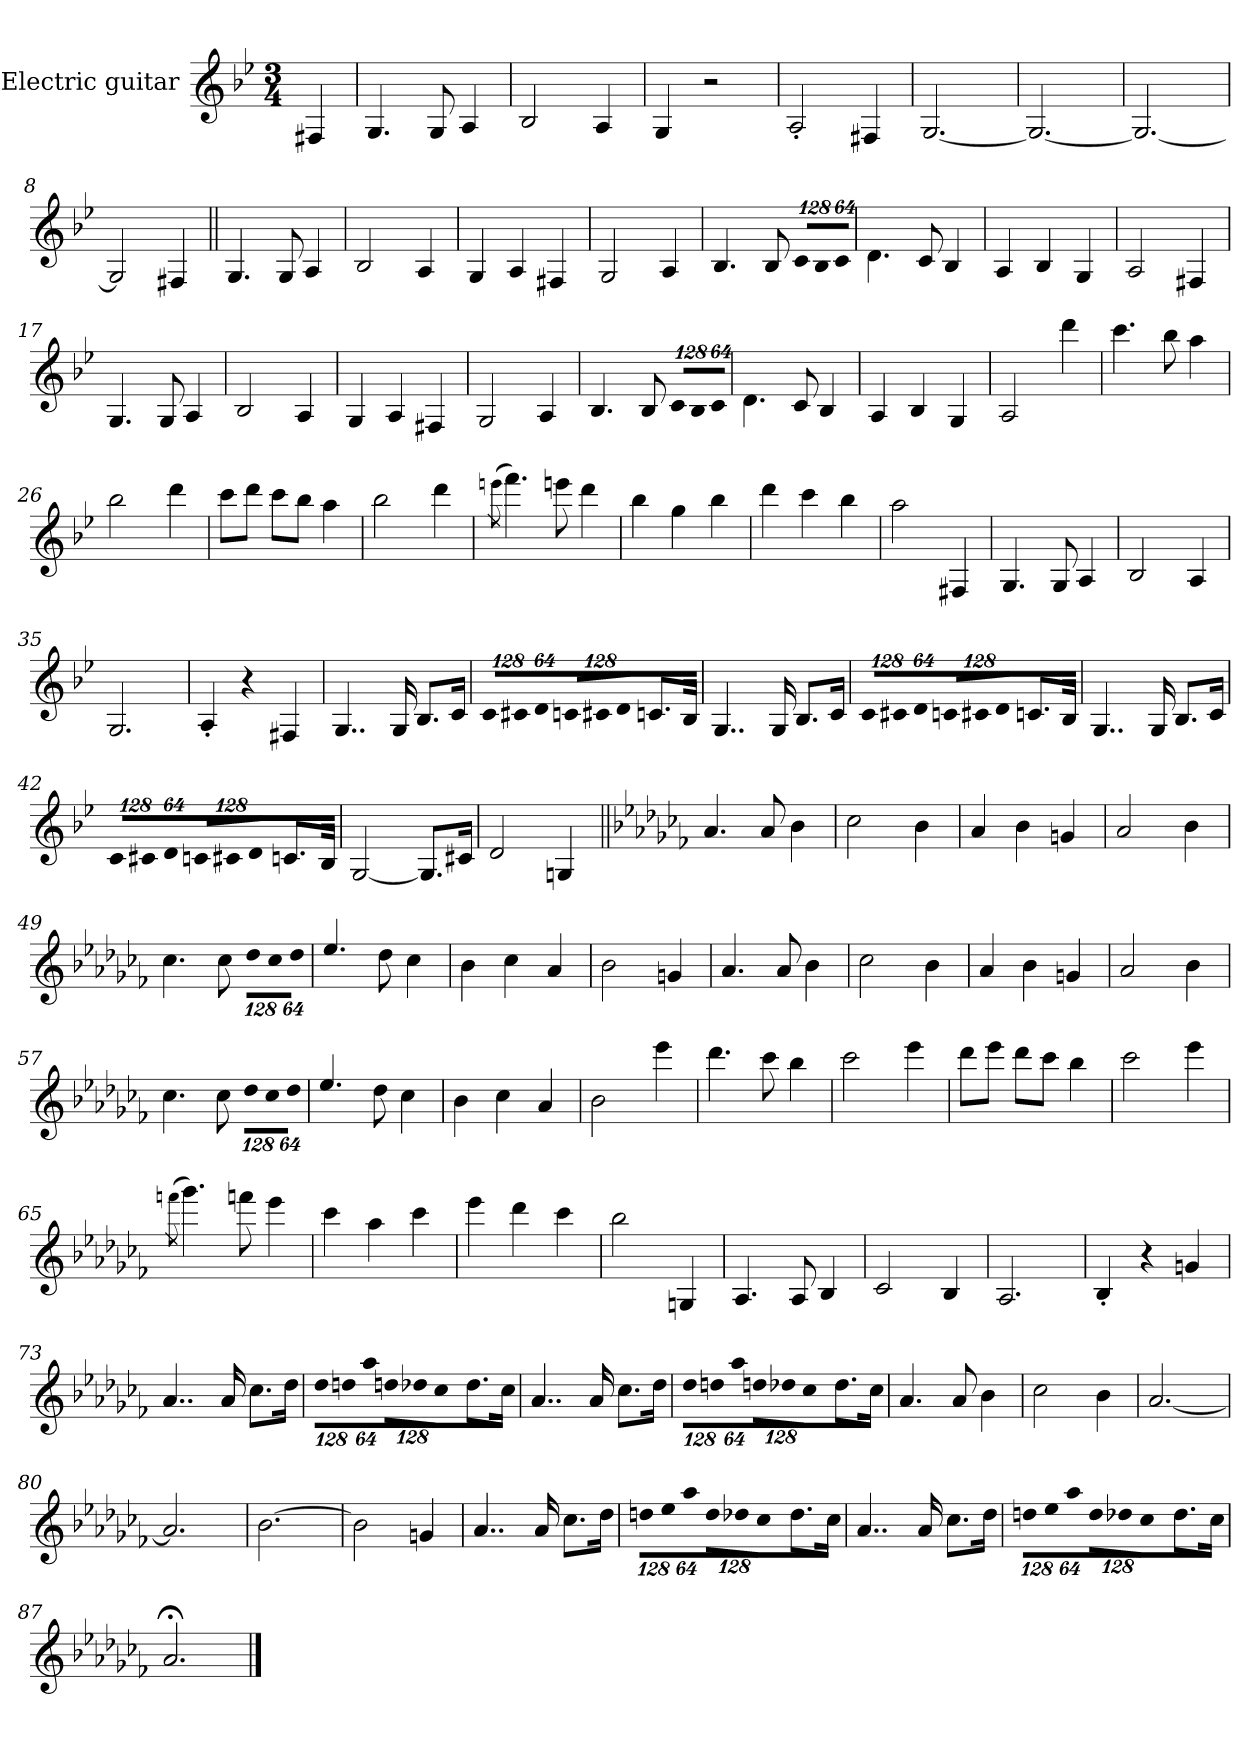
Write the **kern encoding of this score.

**kern
*part1
*staff1
*I"Electric guitar
*I'El. gtr
!!LO:PB:g=z
*clefG2
*ITrd7c12
*k[b-e-]
*g:
*M3/4
*MM140
=
4FF#Xi/
=1
4.GGi/
8GGi/
4AAi/
=2
2BB-i/
4AAi/
=3
4GGi/
2r
=4
2AA'i/
4FF#Xi/
!!LO:LB:g=z
=5
[<2.GGi/
=6
2.GGi/_<
=7
2.GGi/_<
=8
2GGi/]
4FF#Xi/
!!LO:LB:g=z
=9||
4.GGi/
8GGi/
4AAi/
=10
2BB-i/
4AAi/
=11
4GGi/
4AAi/
4FF#Xi/
=12
2GGi/
4AAi/
=13
4.BB-i/
8BB-i/
*Xbrackettup
!LO:N:vis=8
1024%85Ci/L
!LO:N:vis=8
1024%85BB-i/
!LO:N:vis=8
512%43Ci/J
=14
4.Di\
8Ci/
4BB-i/
=15
4AAi/
4BB-i/
4GGi/
!!LO:LB:g=z
=16
2AAi/
4FF#Xi/
=17
4.GGi/
8GGi/
4AAi/
=18
2BB-i/
4AAi/
=19
4GGi/
4AAi/
4FF#Xi/
=20
2GGi/
4AAi/
=21
4.BB-i/
8BB-i/
!LO:N:vis=8
1024%85Ci/L
!LO:N:vis=8
1024%85BB-i/
!LO:N:vis=8
512%43Ci/J
=22
4.Di\
8Ci/
4BB-i/
!!LO:LB:g=z
=23
4AAi/
4BB-i/
4GGi/
=24
2AAi/
4ddi\
=25
4.cci\
8b-i\
4ai\
=26
2b-i\
4ddi\
=27
8cci\L
8ddi\J
8cci\L
8b-i\J
4ai\
=28
2b-i\
4ddi\
=29
(8qeeni\
4.ffi\)
8eeni\
4ddi\
!!LO:LB:g=z
=30
4b-i\
4gi\
4b-i\
=31
4ddi\
4cci\
4b-i\
=32
2ai\
4FF#Xi/
=33
4.GGi/
8GGi/
4AAi/
=34
2BB-i/
4AAi/
=35
2.GGi/
=36
4AA'i/
4r
4FF#Xi/
!!LO:LB:g=z
=37
4..GGi/
16GGi/
8.BB-i/L
16Ci/Jk
=38
!LO:N:vis=8
1024%85Ci/L
!LO:N:vis=8
1024%85C#Xi/
!LO:N:vis=8
512%43Di/J
!LO:N:vis=8
1024%85Cni/L
!LO:N:vis=8
1024%85C#Xi/
!LO:N:vis=8
512%43Di/J
8.Cni/L
16BB-i/Jk
=39
4..GGi/
16GGi/
8.BB-i/L
16Ci/Jk
=40
!LO:N:vis=8
1024%85Ci/L
!LO:N:vis=8
1024%85C#Xi/
!LO:N:vis=8
512%43Di/J
!LO:N:vis=8
1024%85Cni/L
!LO:N:vis=8
1024%85C#Xi/
!LO:N:vis=8
512%43Di/J
8.Cni/L
16BB-i/Jk
!!LO:LB:g=z
=41
4..GGi/
16GGi/
8.BB-i/L
16Ci/Jk
=42
!LO:N:vis=8
1024%85Ci/L
!LO:N:vis=8
1024%85C#Xi/
!LO:N:vis=8
512%43Di/J
!LO:N:vis=8
1024%85Cni/L
!LO:N:vis=8
1024%85C#Xi/
!LO:N:vis=8
512%43Di/J
8.Cni/L
16BB-i/Jk
=43
[<2GGi/
8.GGi/L]
16C#Xi/Jk
=44
2Di/
4GGni/
!!LO:PB:g=z
=45||
*k[b-e-a-d-g-c-f-]
*a-:
4.A-i/
8A-i/
4B-i\
=46
2c-i\
4B-i\
=47
4A-i/
4B-i\
4Gni/
=48
2A-i/
4B-i\
=49
4.c-i\
8c-i\
!LO:N:vis=8
1024%85d-i\L
!LO:N:vis=8
1024%85c-i\
!LO:N:vis=8
512%43d-i\J
=50
4.e-i/
8d-i\
4c-i\
=51
4B-i\
4c-i\
4A-i/
!!LO:LB:g=z
=52
2B-i\
4Gni/
=53
4.A-i/
8A-i/
4B-i\
=54
2c-i\
4B-i\
=55
4A-i/
4B-i\
4Gni/
=56
2A-i/
4B-i\
=57
4.c-i\
8c-i\
!LO:N:vis=8
1024%85d-i\L
!LO:N:vis=8
1024%85c-i\
!LO:N:vis=8
512%43d-i\J
=58
4.e-i/
8d-i\
4c-i\
!!LO:LB:g=z
=59
4B-i\
4c-i\
4A-i/
=60
2B-i\
4ee-i\
=61
4.dd-i\
8cc-i\
4b-i\
=62
2cc-i\
4ee-i\
=63
8dd-i\L
8ee-i\J
8dd-i\L
8cc-i\J
4b-i\
=64
2cc-i\
4ee-i\
=65
(8qffni\
4.gg-i\)
8ffni\
4ee-i\
!!LO:LB:g=z
=66
4cc-i\
4a-i\
4cc-i\
=67
4ee-i\
4dd-i\
4cc-i\
=68
2b-i\
4GGni/
=69
4.AA-i/
8AA-i/
4BB-i/
=70
2C-i/
4BB-i/
=71
2.AA-i/
=72
4BB-'i/
4r
4Gni/
!!LO:LB:g=z
=73
4..A-i/
16A-i/
8.c-i\L
16d-i\Jk
=74
!LO:N:vis=8
1024%85d-i\L
!LO:N:vis=8
1024%85dni\
!LO:N:vis=8
512%43a-i\J
!LO:N:vis=8
1024%85dni\L
!LO:N:vis=8
1024%85d-Xi\
!LO:N:vis=8
512%43c-i\J
8.d-i\L
16c-i\Jk
=75
4..A-i/
16A-i/
8.c-i\L
16d-i\Jk
=76
!LO:N:vis=8
1024%85d-i\L
!LO:N:vis=8
1024%85dni\
!LO:N:vis=8
512%43a-i\J
!LO:N:vis=8
1024%85dni\L
!LO:N:vis=8
1024%85d-Xi\
!LO:N:vis=8
512%43c-i\J
8.d-i\L
16c-i\Jk
=77
4.A-i/
8A-i/
4B-i\
!!LO:LB:g=z
=78
2c-i\
4B-i\
=79
[<2.A-i/
=80
2.A-i/]
=81
[>2.B-i\
=82
2B-i\]
4Gni/
=83
4..A-i/
16A-i/
8.c-i\L
16d-i\Jk
!!LO:LB:g=z
=84
!LO:N:vis=8
1024%85dni\L
!LO:N:vis=8
1024%85e-i\
!LO:N:vis=8
512%43a-i\J
!LO:N:vis=8
1024%85di\L
!LO:N:vis=8
1024%85d-Xi\
!LO:N:vis=8
512%43c-i\J
8.d-i\L
16c-i\Jk
=85
4..A-i/
16A-i/
8.c-i\L
16d-i\Jk
=86
!LO:N:vis=8
1024%85dni\L
!LO:N:vis=8
1024%85e-i\
!LO:N:vis=8
512%43a-i\J
!LO:N:vis=8
1024%85di\L
!LO:N:vis=8
1024%85d-Xi\
!LO:N:vis=8
512%43c-i\J
8.d-i\L
16c-i\Jk
=87
2.A-;i/
==
*-
